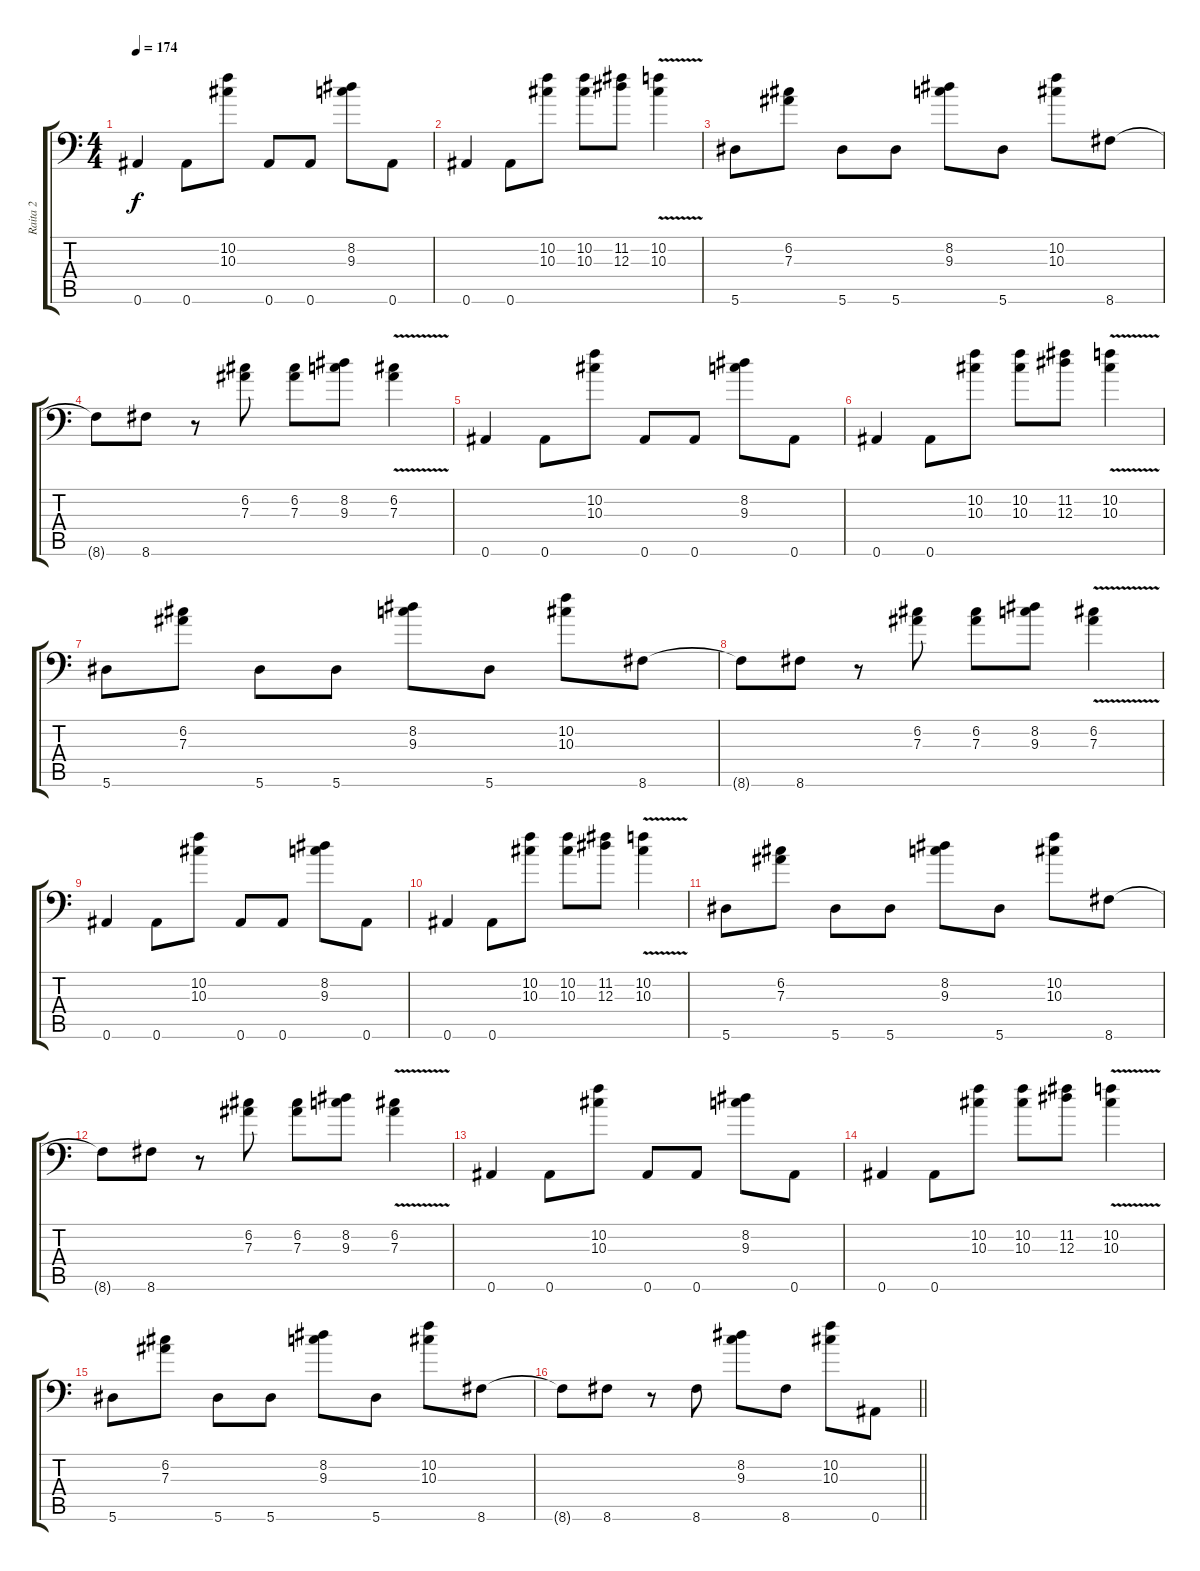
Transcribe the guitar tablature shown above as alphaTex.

\track ("Raita 2" "Raita 2") {instrument distortionguitar}
\staff {score tabs}
\tuning (C4 G3 Eb3 Bb2 F2 Bb1) {hide}
\ts (4 4)
\section ("" "")
\tempo 174
\clef f4
\ks c
0.6.4{dy f} 0.6.8 (10.2 10.3).8 0.6.8 0.6.8 (8.2 9.3).8 0.6.8 |
0.6.4 0.6.8 (10.2 10.3).8 (10.2 10.3).8 (11.2 12.3).8 (10.2{v} 10.3{v}).4 |
5.6.8 (6.2 7.3).8 5.6.8 5.6.8 (8.2 9.3).8 5.6.8 (10.2 10.3).8 8.6.8 |
8.6{t}.8 8.6.8 r.8 (6.2 7.3).8 (6.2 7.3).8 (8.2 9.3).8 (6.2{v} 7.3{v}).4 |
0.6.4 0.6.8 (10.2 10.3).8 0.6.8 0.6.8 (8.2 9.3).8 0.6.8 |
0.6.4 0.6.8 (10.2 10.3).8 (10.2 10.3).8 (11.2 12.3).8 (10.2{v} 10.3{v}).4 |
5.6.8 (6.2 7.3).8 5.6.8 5.6.8 (8.2 9.3).8 5.6.8 (10.2 10.3).8 8.6.8 |
8.6{t}.8 8.6.8 r.8 (6.2 7.3).8 (6.2 7.3).8 (8.2 9.3).8 (6.2{v} 7.3{v}).4 |
0.6.4 0.6.8 (10.2 10.3).8 0.6.8 0.6.8 (8.2 9.3).8 0.6.8 |
0.6.4 0.6.8 (10.2 10.3).8 (10.2 10.3).8 (11.2 12.3).8 (10.2{v} 10.3{v}).4 |
5.6.8 (6.2 7.3).8 5.6.8 5.6.8 (8.2 9.3).8 5.6.8 (10.2 10.3).8 8.6.8 |
8.6{t}.8 8.6.8 r.8 (6.2 7.3).8 (6.2 7.3).8 (8.2 9.3).8 (6.2{v} 7.3{v}).4 |
0.6.4 0.6.8 (10.2 10.3).8 0.6.8 0.6.8 (8.2 9.3).8 0.6.8 |
0.6.4 0.6.8 (10.2 10.3).8 (10.2 10.3).8 (11.2 12.3).8 (10.2{v} 10.3{v}).4 |
5.6.8 (6.2 7.3).8 5.6.8 5.6.8 (8.2 9.3).8 5.6.8 (10.2 10.3).8 8.6.8 |
\barLineRight lightlight
8.6{t}.8 8.6.8 r.8 8.6.8 (8.2 9.3).8 8.6.8 (10.2 10.3).8 0.6.8
